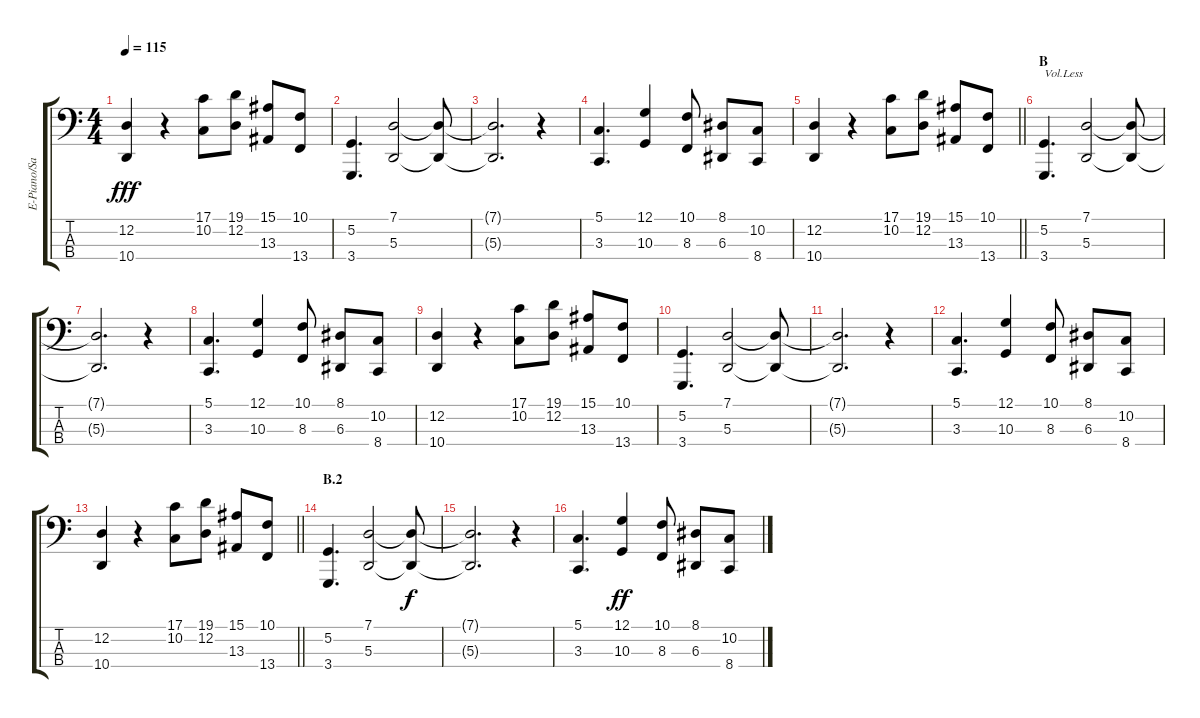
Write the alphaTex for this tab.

\track ("E-Piano/Sawtooh" "E-Piano/Sa") {instrument electricgrandpiano}
\staff {score tabs}
\tuning (G2 D2 A1 E1) {hide}
\ts (4 4)
\tempo 115
\clef f4
\ks c
(12.2 10.4).4{dy fff} r.4 (17.1 10.2).8 (19.1 12.2).8 (15.1 13.3).8 (10.1 13.4).8 |
(5.2 3.4).4{d} (7.1 5.3).2 (7.1{t} 5.3{t}).8 |
(7.1{t} 5.3{t}).2{d} r.4 |
(5.1 3.3).4{d} (12.1 10.3).4 (10.1 8.3).8 (8.1 6.3).8 (10.2 8.4).8 |
\barLineRight lightlight
(12.2 10.4).4 r.4 (17.1 10.2).8 (19.1 12.2).8 (15.1 13.3).8 (10.1 13.4).8 |
\section ("" "B")
(5.2 3.4).4{d txt "Vol.Less" volume 12} (7.1 5.3).2 (7.1{t} 5.3{t}).8 |
(7.1{t} 5.3{t}).2{d} r.4 |
(5.1 3.3).4{d} (12.1 10.3).4 (10.1 8.3).8 (8.1 6.3).8 (10.2 8.4).8 |
(12.2 10.4).4 r.4 (17.1 10.2).8 (19.1 12.2).8 (15.1 13.3).8 (10.1 13.4).8 |
(5.2 3.4).4{d} (7.1 5.3).2 (7.1{t} 5.3{t}).8 |
(7.1{t} 5.3{t}).2{d} r.4 |
(5.1 3.3).4{d} (12.1 10.3).4 (10.1 8.3).8 (8.1 6.3).8 (10.2 8.4).8 |
\barLineRight lightlight
(12.2 10.4).4 r.4 (17.1 10.2).8 (19.1 12.2).8 (15.1 13.3).8 (10.1 13.4).8 |
\section ("" "B.2")
(5.2 3.4).4{d} (7.1 5.3).2 (7.1{t} 5.3{t}).8{dy f} |
(7.1{t} 5.3{t}).2{d} r.4 |
(5.1 3.3).4{d} (12.1 10.3).4{dy ff} (10.1 8.3).8 (8.1 6.3).8 (10.2 8.4).8
